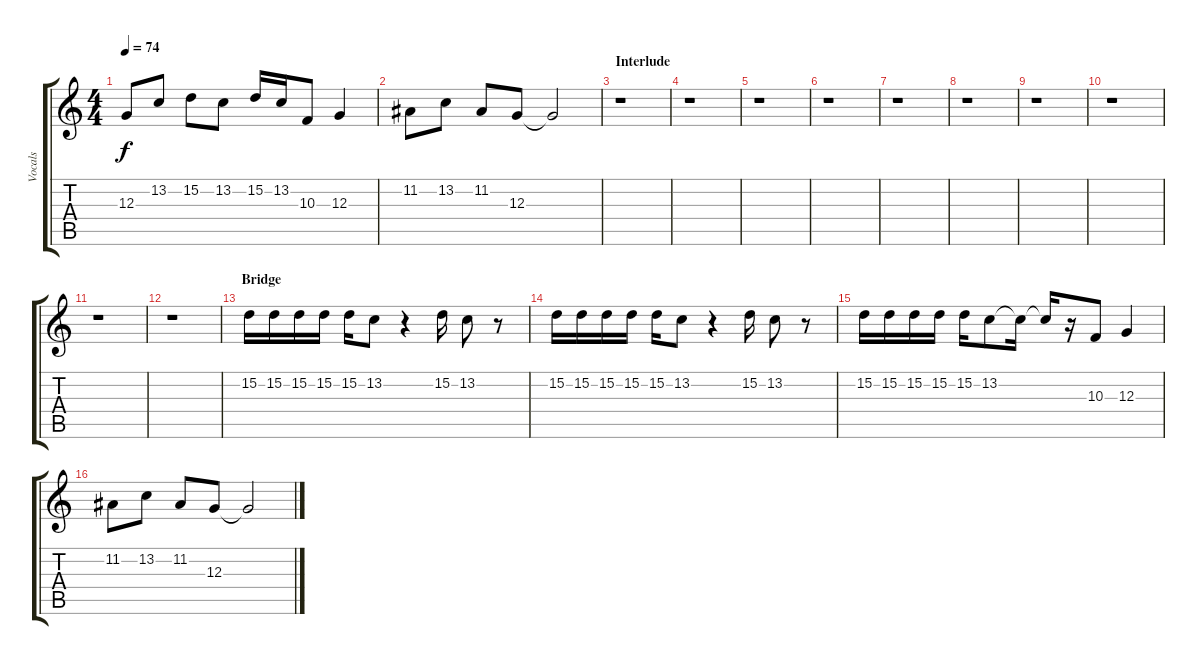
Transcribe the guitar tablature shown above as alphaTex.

\track ("Vocals" "Vocals") {instrument lead1square}
\staff {score tabs}
\tuning (E4 B3 G3 D3 A2 E2) {hide}
\ts (4 4)
\tempo 74
\clef g2
\ks c
12.3.8{dy f} 13.2.8 15.2.8 13.2.8 15.2.16 13.2.16 10.3.8 12.3.4 |
11.2.8 13.2.8 11.2.8 12.3.8 12.3{t}.2 |
\section ("" "Interlude")
r.1 |
r.1 |
r.1 |
r.1 |
r.1 |
r.1 |
r.1 |
r.1 |
r.1 |
r.1 |
\section ("" "Bridge")
15.2.16 15.2.16 15.2.16 15.2.16 15.2.16 13.2.8 r.4 15.2.16 13.2.8 r.8 |
15.2.16 15.2.16 15.2.16 15.2.16 15.2.16 13.2.8 r.4 15.2.16 13.2.8 r.8 |
15.2.16 15.2.16 15.2.16 15.2.16 15.2.16 13.2.8 13.2{t}.16 13.2{t}.16 r.16 10.3.8 12.3.4 |
11.2.8 13.2.8 11.2.8 12.3.8 12.3{t}.2
